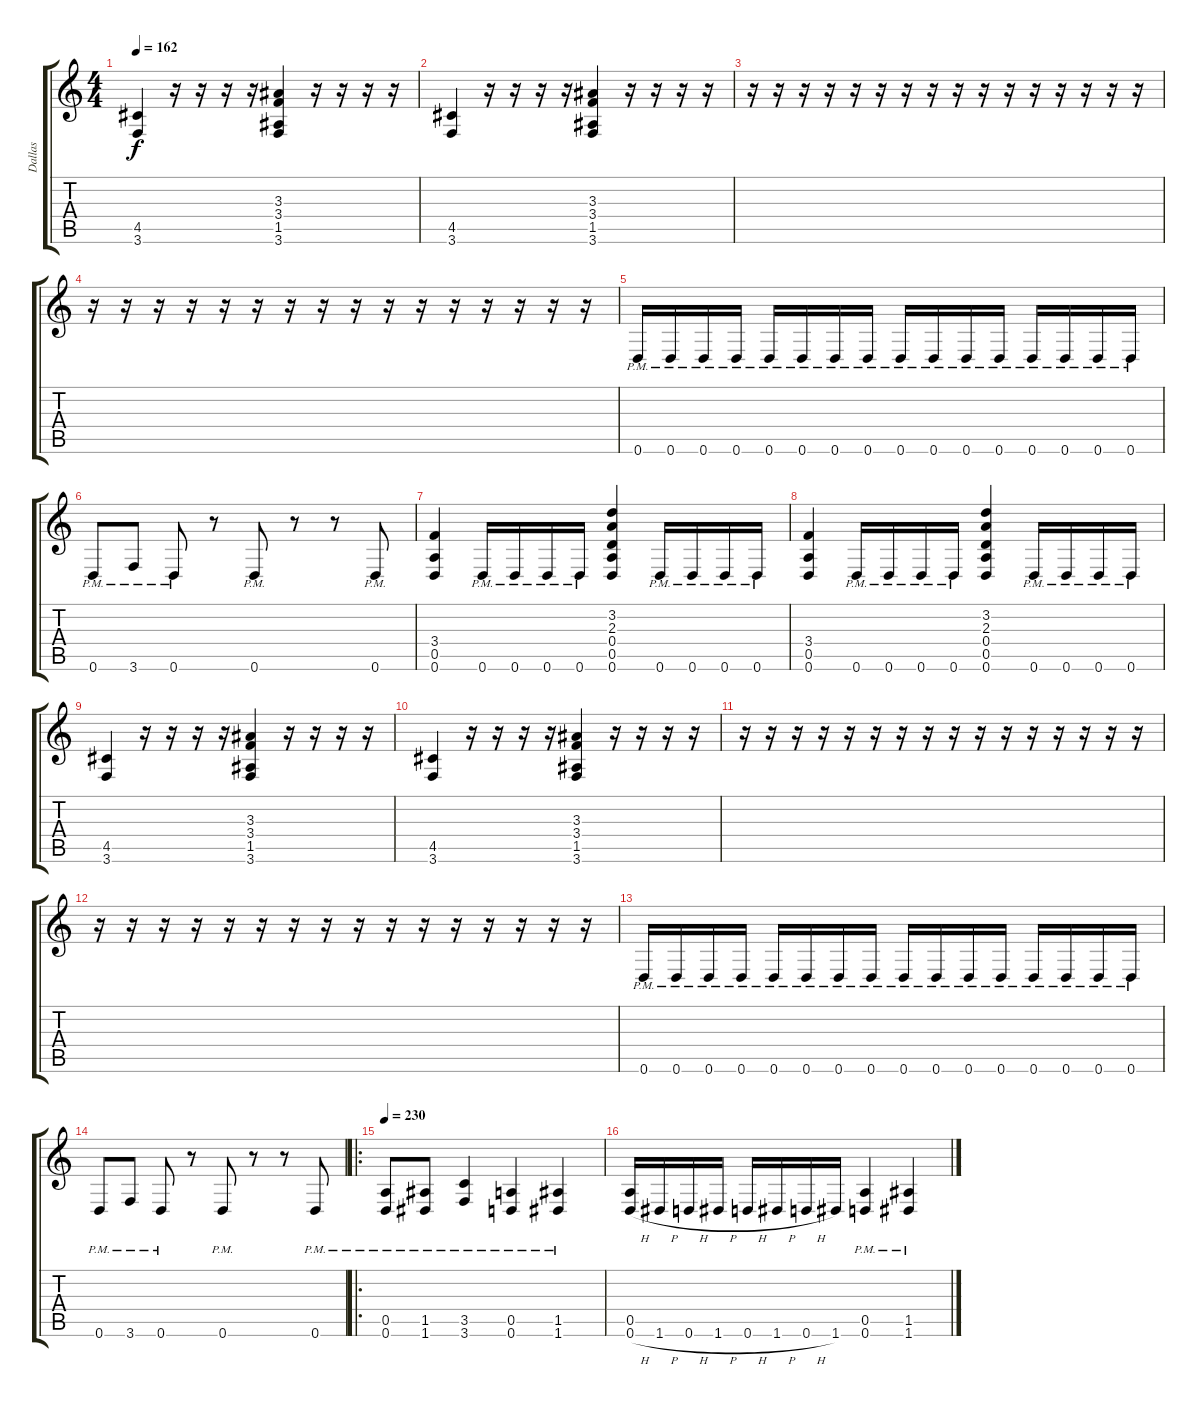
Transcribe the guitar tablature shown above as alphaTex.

\track ("Dallas" "Dallas") {instrument distortionguitar}
\staff {score tabs}
\tuning (E4 B3 G3 D3 A2 D2) {hide}
\ts (4 4)
\tempo 162
\clef g2
\ks c
(4.5 3.6).4{dy f} r.16 r.16 r.16 r.16 (3.3 3.4 1.5 3.6).4 r.16 r.16 r.16 r.16 |
(4.5 3.6).4 r.16 r.16 r.16 r.16 (3.3 3.4 1.5 3.6).4 r.16 r.16 r.16 r.16 |
r.16 r.16 r.16 r.16 r.16 r.16 r.16 r.16 r.16 r.16 r.16 r.16 r.16 r.16 r.16 r.16 |
r.16 r.16 r.16 r.16 r.16 r.16 r.16 r.16 r.16 r.16 r.16 r.16 r.16 r.16 r.16 r.16 |
0.6{pm}.16 0.6{pm}.16 0.6{pm}.16 0.6{pm}.16 0.6{pm}.16 0.6{pm}.16 0.6{pm}.16 0.6{pm}.16 0.6{pm}.16 0.6{pm}.16 0.6{pm}.16 0.6{pm}.16 0.6{pm}.16 0.6{pm}.16 0.6{pm}.16 0.6{pm}.16 |
0.6{pm}.8 3.6{pm}.8 0.6{pm}.8 r.8 0.6{pm}.8 r.8 r.8 0.6{pm}.8 |
(3.4 0.5 0.6).4 0.6{pm}.16 0.6{pm}.16 0.6{pm}.16 0.6{pm}.16 (3.2 2.3 0.4 0.5 0.6).4 0.6{pm}.16 0.6{pm}.16 0.6{pm}.16 0.6{pm}.16 |
(3.4 0.5 0.6).4 0.6{pm}.16 0.6{pm}.16 0.6{pm}.16 0.6{pm}.16 (3.2 2.3 0.4 0.5 0.6).4 0.6{pm}.16 0.6{pm}.16 0.6{pm}.16 0.6{pm}.16 |
(4.5 3.6).4 r.16 r.16 r.16 r.16 (3.3 3.4 1.5 3.6).4 r.16 r.16 r.16 r.16 |
(4.5 3.6).4 r.16 r.16 r.16 r.16 (3.3 3.4 1.5 3.6).4 r.16 r.16 r.16 r.16 |
r.16 r.16 r.16 r.16 r.16 r.16 r.16 r.16 r.16 r.16 r.16 r.16 r.16 r.16 r.16 r.16 |
r.16 r.16 r.16 r.16 r.16 r.16 r.16 r.16 r.16 r.16 r.16 r.16 r.16 r.16 r.16 r.16 |
0.6{pm}.16 0.6{pm}.16 0.6{pm}.16 0.6{pm}.16 0.6{pm}.16 0.6{pm}.16 0.6{pm}.16 0.6{pm}.16 0.6{pm}.16 0.6{pm}.16 0.6{pm}.16 0.6{pm}.16 0.6{pm}.16 0.6{pm}.16 0.6{pm}.16 0.6{pm}.16 |
0.6{pm}.8 3.6{pm}.8 0.6{pm}.8 r.8 0.6{pm}.8 r.8 r.8 0.6{pm}.8 |
\ro
\tempo 230
(0.5{pm} 0.6{pm}).8 (1.5{pm} 1.6{pm}).8 (3.5{pm} 3.6{pm}).4 (0.5{pm} 0.6{pm}).4 (1.5{pm} 1.6{pm}).4 |
(0.5 0.6{h}).16 1.6{h}.16 0.6{h}.16 1.6{h}.16 0.6{h}.16 1.6{h}.16 0.6{h}.16 1.6.16 (0.5{pm} 0.6{pm}).4 (1.5{pm} 1.6{pm}).4
